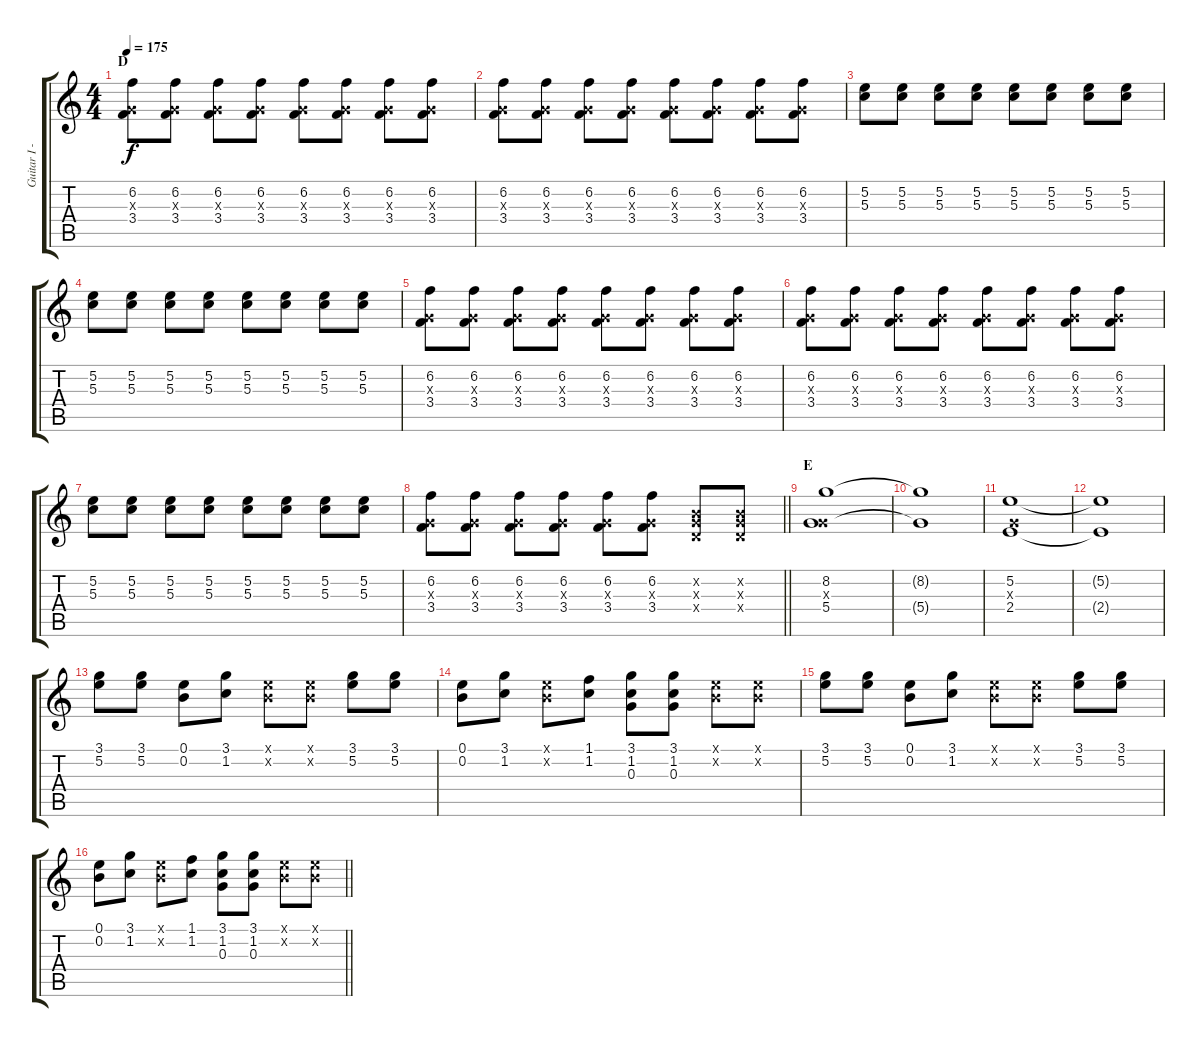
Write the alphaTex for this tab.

\track ("Guitar I - Kita" "Guitar I -") {instrument overdrivenguitar}
\staff {score tabs}
\tuning (E4 B3 G3 D3 A2 E2) {hide}
\ts (4 4)
\section ("" "D")
\tempo 175
\clef g2
\ks c
(6.2 0.3{x} 3.4).8{dy f} (6.2 0.3{x} 3.4).8 (6.2 0.3{x} 3.4).8 (6.2 0.3{x} 3.4).8 (6.2 0.3{x} 3.4).8 (6.2 0.3{x} 3.4).8 (6.2 0.3{x} 3.4).8 (6.2 0.3{x} 3.4).8 |
(6.2 0.3{x} 3.4).8 (6.2 0.3{x} 3.4).8 (6.2 0.3{x} 3.4).8 (6.2 0.3{x} 3.4).8 (6.2 0.3{x} 3.4).8 (6.2 0.3{x} 3.4).8 (6.2 0.3{x} 3.4).8 (6.2 0.3{x} 3.4).8 |
(5.2 5.3).8 (5.2 5.3).8 (5.2 5.3).8 (5.2 5.3).8 (5.2 5.3).8 (5.2 5.3).8 (5.2 5.3).8 (5.2 5.3).8 |
(5.2 5.3).8 (5.2 5.3).8 (5.2 5.3).8 (5.2 5.3).8 (5.2 5.3).8 (5.2 5.3).8 (5.2 5.3).8 (5.2 5.3).8 |
(6.2 0.3{x} 3.4).8 (6.2 0.3{x} 3.4).8 (6.2 0.3{x} 3.4).8 (6.2 0.3{x} 3.4).8 (6.2 0.3{x} 3.4).8 (6.2 0.3{x} 3.4).8 (6.2 0.3{x} 3.4).8 (6.2 0.3{x} 3.4).8 |
(6.2 0.3{x} 3.4).8 (6.2 0.3{x} 3.4).8 (6.2 0.3{x} 3.4).8 (6.2 0.3{x} 3.4).8 (6.2 0.3{x} 3.4).8 (6.2 0.3{x} 3.4).8 (6.2 0.3{x} 3.4).8 (6.2 0.3{x} 3.4).8 |
(5.2 5.3).8 (5.2 5.3).8 (5.2 5.3).8 (5.2 5.3).8 (5.2 5.3).8 (5.2 5.3).8 (5.2 5.3).8 (5.2 5.3).8 |
\barLineRight lightlight
(6.2 0.3{x} 3.4).8 (6.2 0.3{x} 3.4).8 (6.2 0.3{x} 3.4).8 (6.2 0.3{x} 3.4).8 (6.2 0.3{x} 3.4).8 (6.2 0.3{x} 3.4).8 (0.2{x} 0.3{x} 0.4{x}).8 (0.2{x} 0.3{x} 0.4{x}).8 |
\section ("" "E")
(8.2 0.3{x} 5.4).1 |
(8.2{t} 5.4{t}).1 |
(5.2 0.3{x} 2.4).1 |
(5.2{t} 2.4{t}).1 |
(3.1 5.2).8 (3.1 5.2).8 (0.1 0.2).8 (3.1 1.2).8 (0.1{x} 0.2{x}).8 (0.1{x} 0.2{x}).8 (3.1 5.2).8 (3.1 5.2).8 |
(0.1 0.2).8 (3.1 1.2).8 (0.1{x} 0.2{x}).8 (1.1 1.2).8 (3.1 1.2 0.3).8 (3.1 1.2 0.3).8 (0.1{x} 0.2{x}).8 (0.1{x} 0.2{x}).8 |
(3.1 5.2).8 (3.1 5.2).8 (0.1 0.2).8 (3.1 1.2).8 (0.1{x} 0.2{x}).8 (0.1{x} 0.2{x}).8 (3.1 5.2).8 (3.1 5.2).8 |
\barLineRight lightlight
(0.1 0.2).8 (3.1 1.2).8 (0.1{x} 0.2{x}).8 (1.1 1.2).8 (3.1 1.2 0.3).8 (3.1 1.2 0.3).8 (0.1{x} 0.2{x}).8 (0.1{x} 0.2{x}).8
